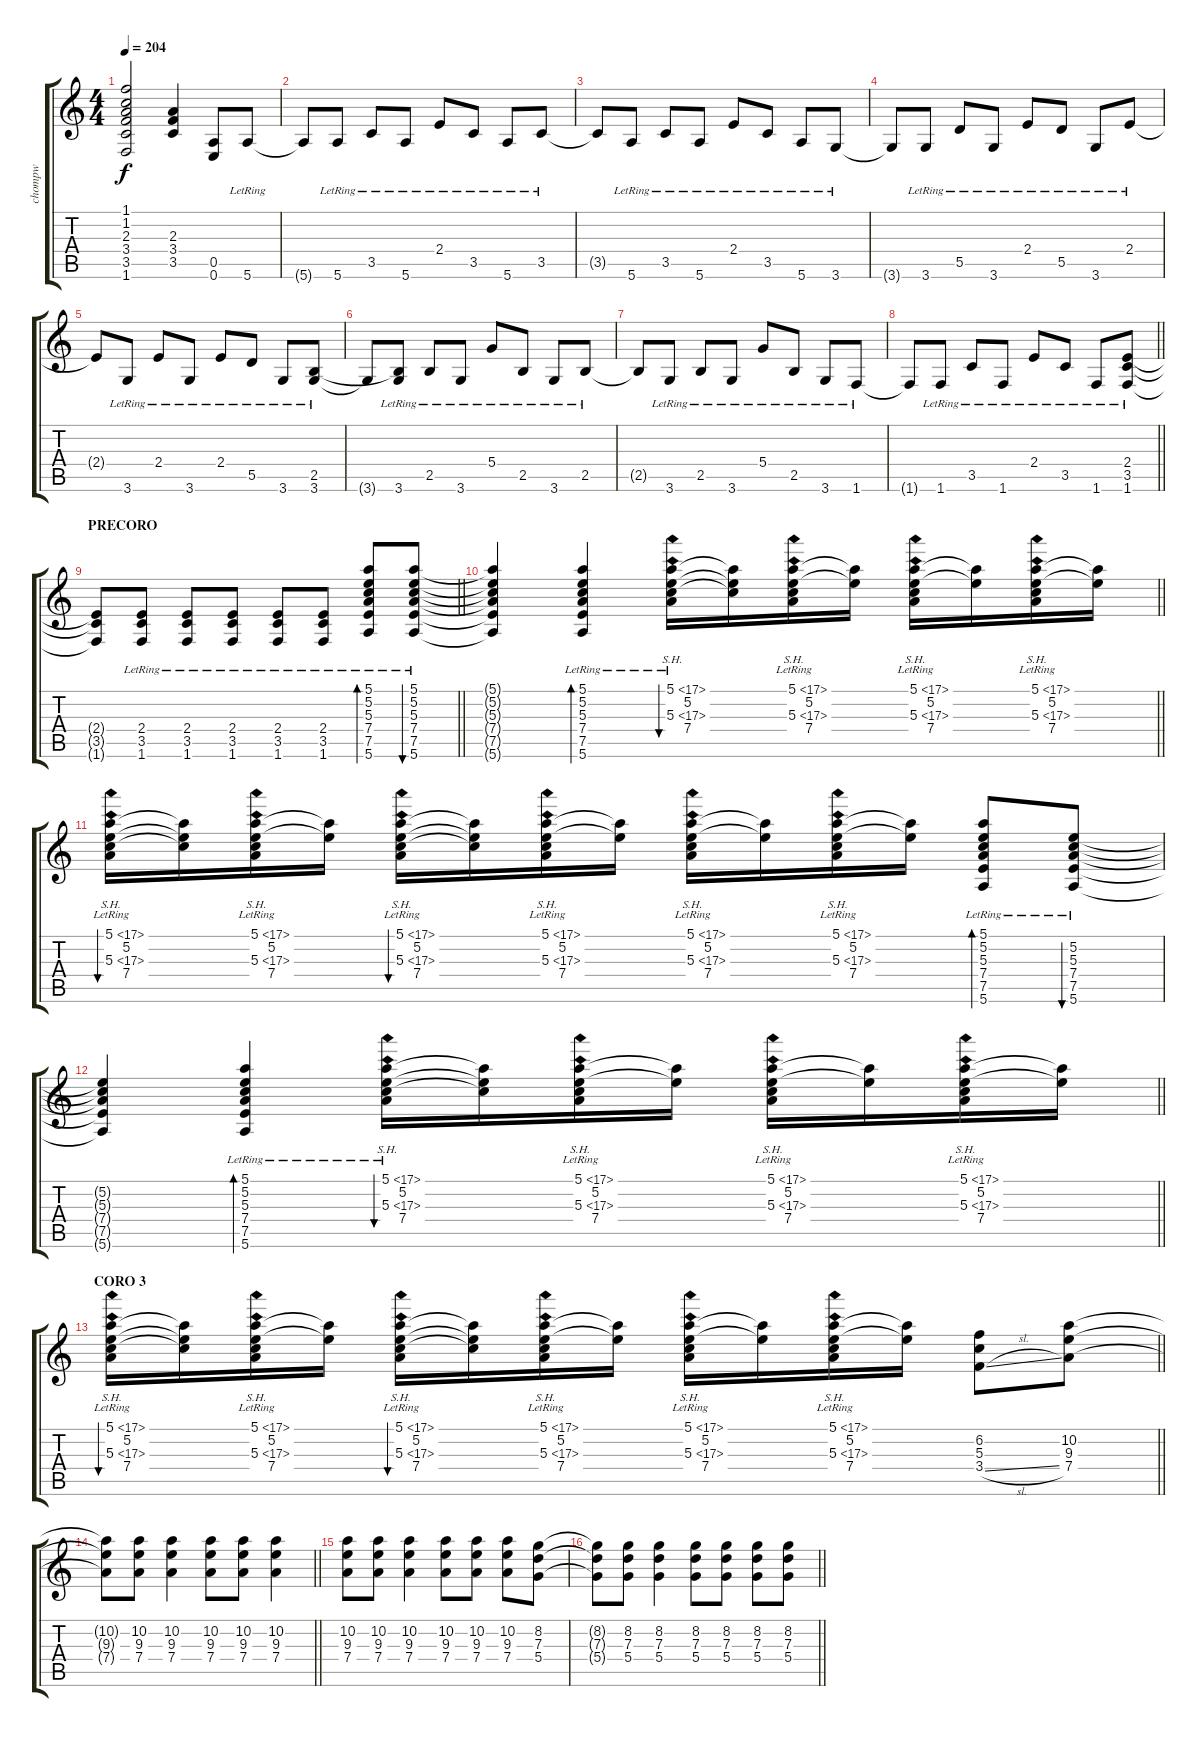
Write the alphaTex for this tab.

\track ("chompw" "chompw") {instrument distortionguitar}
\staff {score tabs}
\tuning (E4 B3 G3 D3 A2 E2) {hide}
\ts (4 4)
\section ("" "")
\tempo 204
\clef g2
\ks c
(1.1{t} 1.2{t} 2.3{t} 3.4{t} 3.5{t} 1.6{t}).2{dy f} (2.3 3.4 3.5).4 (0.5 0.6).8 5.6{lr}.8 |
5.6{t}.8 5.6{lr}.8 3.5{lr}.8 5.6{lr}.8 2.4{lr}.8 3.5{lr}.8 5.6{lr}.8 3.5{lr}.8 |
3.5{t}.8 5.6{lr}.8 3.5{lr}.8 5.6{lr}.8 2.4{lr}.8 3.5{lr}.8 5.6{lr}.8 3.6{lr}.8 |
3.6{t}.8 3.6{lr}.8 5.5{lr}.8 3.6{lr}.8 2.4{lr}.8 5.5{lr}.8 3.6{lr}.8 2.4{lr}.8 |
2.4{t}.8 3.6{lr}.8 2.4{lr}.8 3.6{lr}.8 2.4{lr}.8 5.5{lr}.8 3.6{lr}.8 (2.5 3.6{lr}).8 |
3.6{t}.8 (2.5{t} 3.6{lr}).8 2.5{lr}.8 3.6{lr}.8 5.4{lr}.8 2.5{lr}.8 3.6{lr}.8 2.5{lr}.8 |
2.5{t}.8 3.6{lr}.8 2.5{lr}.8 3.6{lr}.8 5.4{lr}.8 2.5{lr}.8 3.6{lr}.8 1.6{lr}.8 |
\barLineRight lightlight
1.6{t}.8 1.6{lr}.8 3.5{lr}.8 1.6{lr}.8 2.4{lr}.8 3.5{lr}.8 1.6{lr}.8 (2.4{lr} 3.5 1.6).8 |
\section ("" "PRECORO")
\barLineRight lightlight
(2.4{t} 3.5{t} 1.6{t}).8 (2.4 3.5 1.6{lr}).8 (2.4{lr} 3.5 1.6).8 (2.4 3.5 1.6{lr}).8 (2.4{lr} 3.5 1.6).8 (2.4 3.5{lr} 1.6).8 (5.1{lr} 5.2{lr} 5.3{lr} 7.4{lr} 7.5{lr} 5.6{lr}).8{bd 60 instrument distortionguitar} (5.1{lr} 5.2{lr} 5.3{lr} 7.4{lr} 7.5{lr} 5.6{lr}).8{bu 30} |
\barLineRight lightlight
(5.1{t} 5.2{t} 5.3{t} 7.4{t} 7.5{t} 5.6{t}).4 (5.1 5.2{lr} 5.3{lr} 7.4{lr} 7.5{lr} 5.6{lr}).4{bd 60} (5.1{sh 12 lr} 5.2{lr} 5.3{sh 12 lr} 7.4{lr}).16{bu 30} (5.1{t} 5.2{t} 5.3{t}).16 (5.1{sh 12 lr} 5.2{lr} 5.3{sh 12 lr} 7.4{lr}).16 (5.1{t} 5.2{t}).16 (5.1{sh 12 lr} 5.2{lr} 5.3{sh 12 lr} 7.4{lr}).16 (5.1{t} 5.2{t}).16 (5.1{sh 12 lr} 5.2{lr} 5.3{sh 12 lr} 7.4{lr}).16 (5.1{t} 5.2{t}).16 |
(5.1{sh 12 lr} 5.2{lr} 5.3{sh 12 lr} 7.4{lr}).16{bu 30} (5.1{t} 5.2{t} 5.3{t}).16 (5.1{sh 12 lr} 5.2{lr} 5.3{sh 12 lr} 7.4{lr}).16 (5.1{t} 5.2{t}).16 (5.1{sh 12 lr} 5.2{lr} 5.3{sh 12 lr} 7.4{lr}).16{bu 30} (5.1{t} 5.2{t} 5.3{t}).16 (5.1{sh 12 lr} 5.2{lr} 5.3{sh 12 lr} 7.4{lr}).16 (5.1{t} 5.2{t}).16 (5.1{sh 12 lr} 5.2{lr} 5.3{sh 12 lr} 7.4{lr}).16 (5.1{t} 5.2{t}).16 (5.1{sh 12 lr} 5.2{lr} 5.3{sh 12 lr} 7.4{lr}).16 (5.1{t} 5.2{t}).16 (5.1 5.2{lr} 5.3{lr} 7.4{lr} 7.5{lr} 5.6{lr}).8{bd 60} (5.2 5.3{lr} 7.4{lr} 7.5{lr} 5.6{lr}).8{bu 30} |
\barLineRight lightlight
(5.2{t} 5.3{t} 7.4{t} 7.5{t} 5.6{t}).4 (5.1 5.2{lr} 5.3{lr} 7.4{lr} 7.5{lr} 5.6{lr}).4{bd 60} (5.1{sh 12 lr} 5.2{lr} 5.3{sh 12 lr} 7.4{lr}).16{bu 30} (5.1{t} 5.2{t} 5.3{t}).16 (5.1{sh 12 lr} 5.2{lr} 5.3{sh 12 lr} 7.4{lr}).16 (5.1{t} 5.2{t}).16 (5.1{sh 12 lr} 5.2{lr} 5.3{sh 12 lr} 7.4{lr}).16 (5.1{t} 5.2{t}).16 (5.1{sh 12 lr} 5.2{lr} 5.3{sh 12 lr} 7.4{lr}).16 (5.1{t} 5.2{t}).16 |
\section ("" "CORO 3")
\barLineRight lightlight
(5.1{sh 12 lr} 5.2{lr} 5.3{sh 12 lr} 7.4{lr}).16{bu 30} (5.1{t} 5.2{t} 5.3{t}).16 (5.1{sh 12 lr} 5.2{lr} 5.3{sh 12 lr} 7.4{lr}).16 (5.1{t} 5.2{t}).16 (5.1{sh 12 lr} 5.2{lr} 5.3{sh 12 lr} 7.4{lr}).16{bu 30} (5.1{t} 5.2{t} 5.3{t}).16 (5.1{sh 12 lr} 5.2{lr} 5.3{sh 12 lr} 7.4{lr}).16 (5.1{t} 5.2{t}).16 (5.1{sh 12 lr} 5.2{lr} 5.3{sh 12 lr} 7.4{lr}).16 (5.1{t} 5.2{t}).16 (5.1{sh 12 lr} 5.2{lr} 5.3{sh 12 lr} 7.4{lr}).16 (5.1{t} 5.2{t}).16 (6.2 5.3 3.4{sl}).8 (10.2 9.3 7.4).8 |
\barLineRight lightlight
(10.2{t} 9.3{t} 7.4{t}).8 (10.2 9.3 7.4).8 (10.2 9.3 7.4).4 (10.2 9.3 7.4).8 (10.2 9.3 7.4).8 (10.2 9.3 7.4).4 |
(10.2 9.3 7.4).8 (10.2 9.3 7.4).8 (10.2 9.3 7.4).4 (10.2 9.3 7.4).8 (10.2 9.3 7.4).8 (10.2 9.3 7.4).8 (8.2 7.3 5.4).8 |
\barLineRight lightlight
(8.2{t} 7.3{t} 5.4{t}).8 (8.2 7.3 5.4).8 (8.2 7.3 5.4).4 (8.2 7.3 5.4).8 (8.2 7.3 5.4).8 (8.2 7.3 5.4).8 (8.2 7.3 5.4).8
